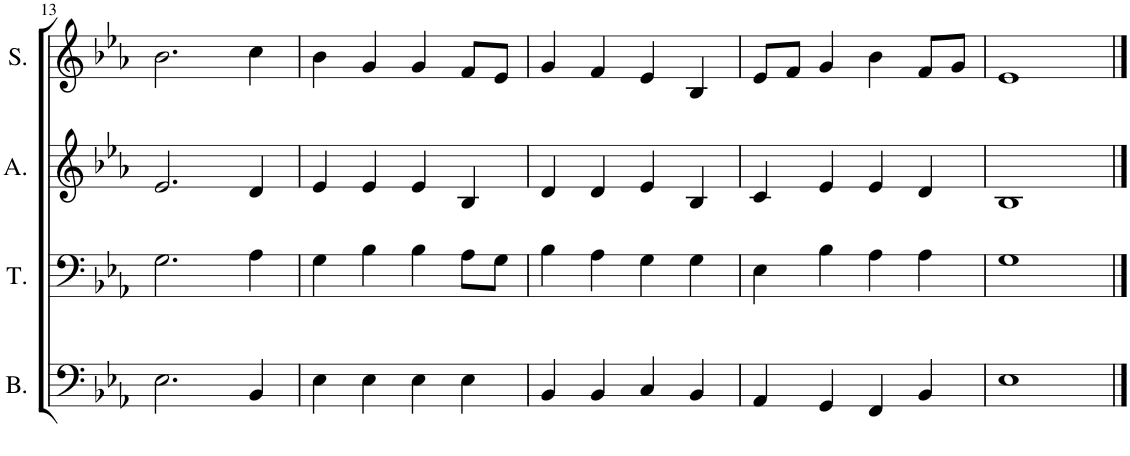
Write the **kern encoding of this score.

**kern	**kern	**kern	**kern
*part4	*part3	*part2	*part1
*staff4	*staff3	*staff2	*staff1
*I"Bass	*I"Tenor	*I"Alto	*I"Soprano
*I'B.	*I'T.	*I'A.	*I'S.
!!LO:PB:g=z
*clefF4	*clefF4	*clefG2	*clefG2
*k[b-e-a-]	*k[b-e-a-]	*k[b-e-a-]	*k[b-e-a-]
*M4/4	*M4/4	*M4/4	*M4/4
=13	=13	=13	=13
2.E-\	2.G\	2.e-/	2.b-\
4BB-/	4A-\	4d/	4cc\
=14	=14	=14	=14
4E-\	4G\	4e-/	4b-\
4E-\	4B-\	4e-/	4g/
4E-\	4B-\	4e-/	4g/
4E-\	8A-\L	4B-/	8f/L
.	8G\J	.	8e-/J
=15	=15	=15	=15
4BB-/	4B-\	4d/	4g/
4BB-/	4A-\	4d/	4f/
4C/	4G\	4e-/	4e-/
4BB-/	4G\	4B-/	4B-/
=16	=16	=16	=16
4AA-/	4E-\	4c/	8e-/L
.	.	.	8f/J
4GG/	4B-\	4e-/	4g/
4FF/	4A-\	4e-/	4b-\
4BB-/	4A-\	4d/	8f/L
.	.	.	8g/J
=17	=17	=17	=17
1E-	1G	1B-	1e-
==	==	==	==
*-	*-	*-	*-
